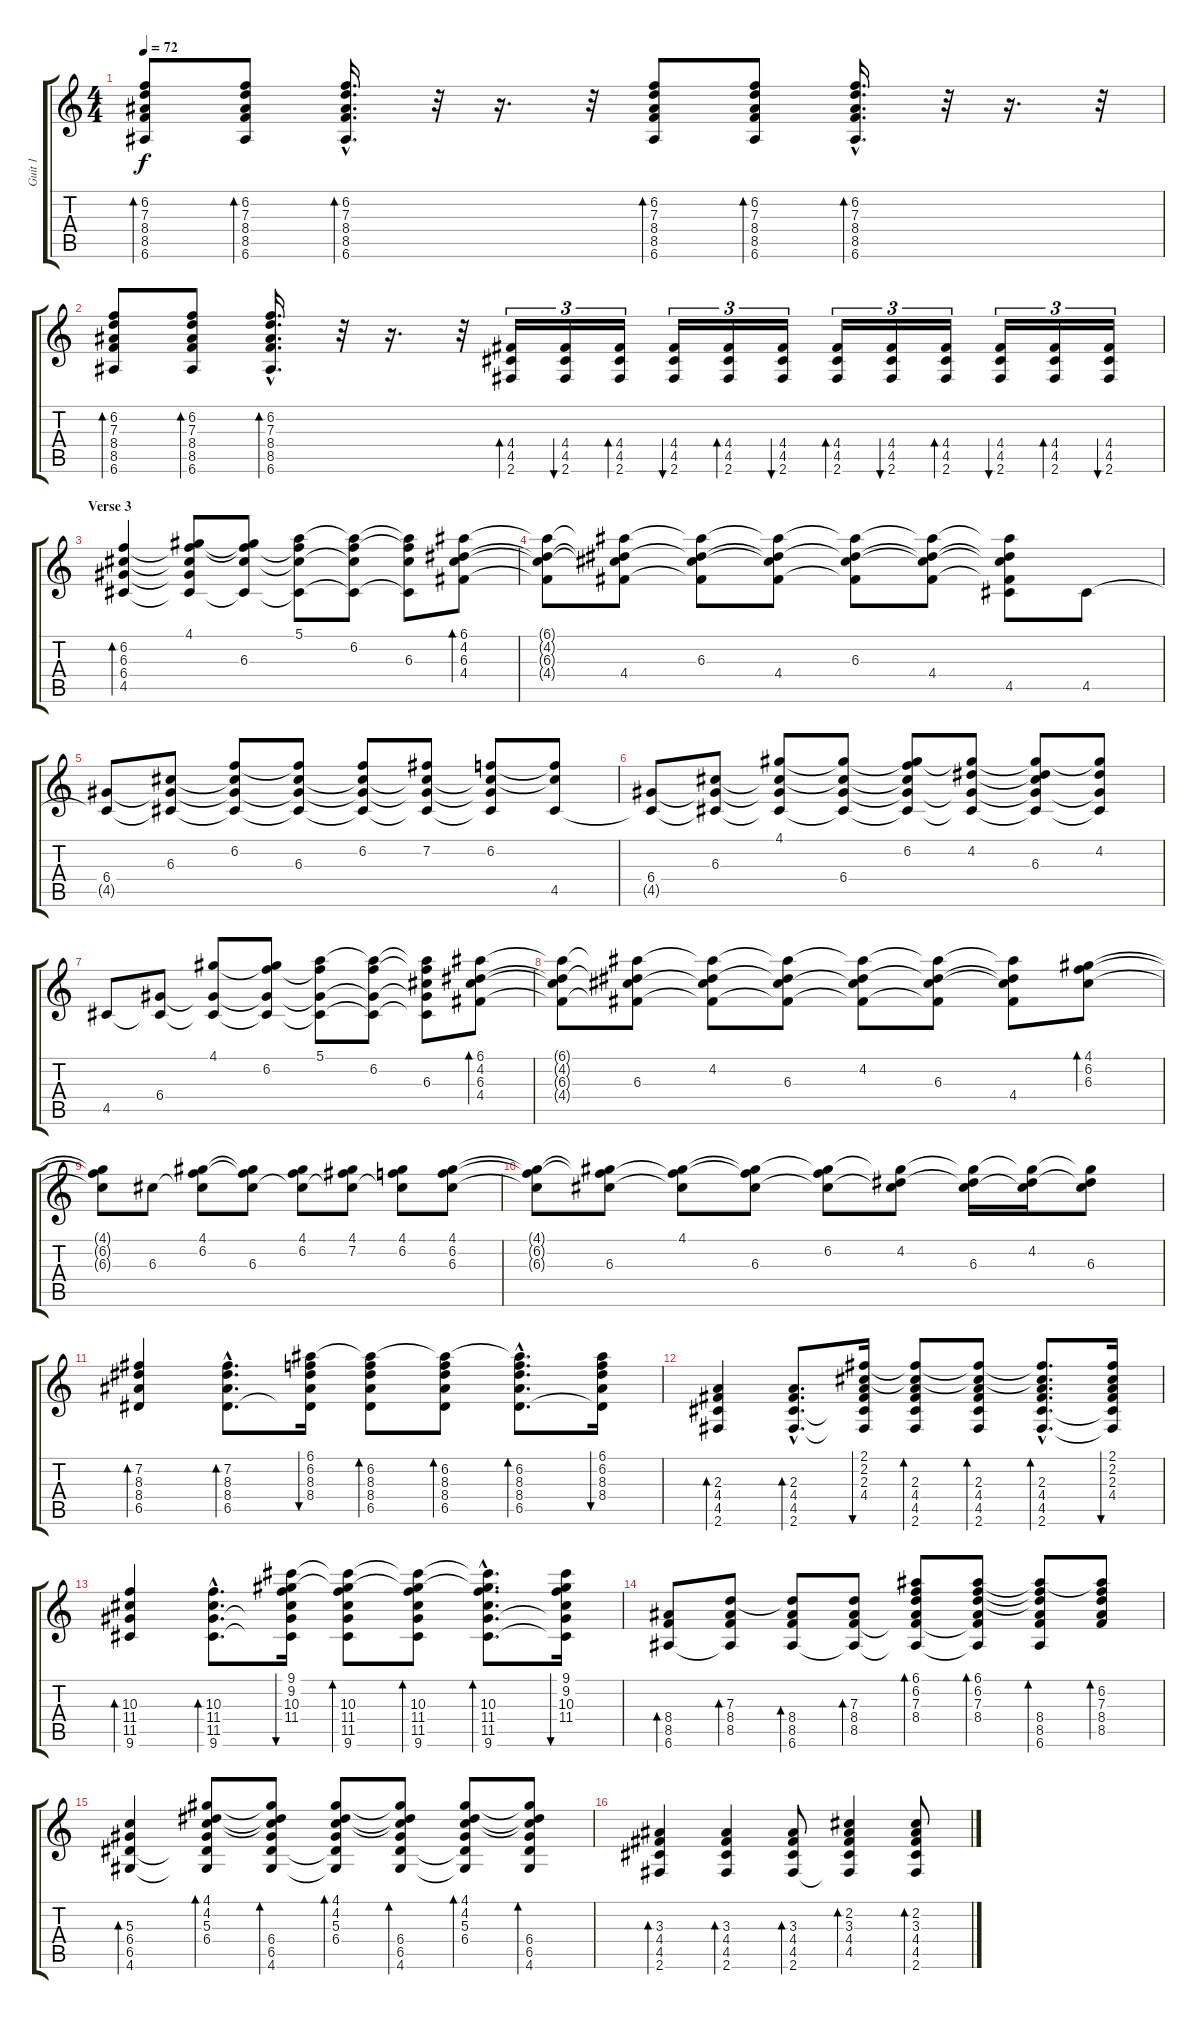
\track ("Guit 1" "Guit 1") {instrument electricguitarjazz}
\staff {score tabs}
\tuning (E4 B3 G3 D3 A2 E2) {hide}
\ts (4 4)
\tempo 72
\clef g2
\ks c
(6.2 7.3 8.4 8.5 6.6).8{bd 30 dy f instrument overdrivenguitar} (6.2 7.3 8.4 8.5 6.6).8{bd 30} (6.2{hac} 7.3{hac} 8.4{hac} 8.5{hac} 6.6{hac}).16{d bd 30} r.32 r.16{d} r.32 (6.2 7.3 8.4 8.5 6.6).8{bd 30} (6.2 7.3 8.4 8.5 6.6).8{bd 30} (6.2{hac} 7.3{hac} 8.4{hac} 8.5{hac} 6.6{hac}).16{d bd 30} r.32 r.16{d} r.32 |
(6.2 7.3 8.4 8.5 6.6).8{bd 30} (6.2 7.3 8.4 8.5 6.6).8{bd 30} (6.2{hac} 7.3{hac} 8.4{hac} 8.5{hac} 6.6{hac}).16{d bd 30} r.32 r.16{d} r.32 (4.4 4.5 2.6).16{tu (3 2) bd 30} (4.4 4.5 2.6).16{tu (3 2) bu 30} (4.4 4.5 2.6).16{tu (3 2) bd 30} (4.4 4.5 2.6).16{tu (3 2) bu 30} (4.4 4.5 2.6).16{tu (3 2) bd 30} (4.4 4.5 2.6).16{tu (3 2) bu 30} (4.4 4.5 2.6).16{tu (3 2) bd 30} (4.4 4.5 2.6).16{tu (3 2) bu 30} (4.4 4.5 2.6).16{tu (3 2) bd 30} (4.4 4.5 2.6).16{tu (3 2) bu 30} (4.4 4.5 2.6).16{tu (3 2) bd 30} (4.4 4.5 2.6).16{tu (3 2) bu 30} |
\section ("" "Verse 3")
(6.2 6.3 6.4 4.5).4{bd 30 instrument electricguitarjazz} (4.1 6.2{t} 6.3{t} 6.4{t} 4.5{t}).8 (4.1{t} 6.2{t} 6.3 4.5{t}).8 (5.1 6.2{t} 6.3{t} 4.5{t}).8 (5.1{t} 6.2 6.3{t} 4.5{t}).8 (5.1{t} 6.2{t} 6.3 4.5{t}).8 (6.1 4.2 6.3 4.4).8{bd 30} |
(6.1{t} 4.2{t} 6.3{t} 4.4{t}).8 (6.1{t} 4.2{t} 6.3{t} 4.4).8 (6.1{t} 4.2{t} 6.3 4.4{t}).8 (6.1{t} 4.2{t} 6.3{t} 4.4).8 (6.1{t} 4.2{t} 6.3 4.4{t}).8 (6.1{t} 4.2{t} 6.3{t} 4.4).8 (6.1{t} 4.2{t} 6.3{t} 4.4{t} 4.5).8 4.5.8 |
(6.4 4.5{t}).8 (6.3 6.4{t} 4.5{t}).8 (6.2 6.3{t} 6.4{t} 4.5{t}).8 (6.2{t} 6.3 6.4{t} 4.5{t}).8 (6.2 6.3{t} 6.4{t} 4.5{t}).8 (7.2 6.3{t} 6.4{t} 4.5{t}).8 (6.2 6.3{t} 6.4{t} 4.5{t}).8 (6.2{t} 6.3{t} 4.5).8 |
(6.4 4.5{t}).8 (6.3 6.4{t} 4.5{t}).8 (4.1 6.3{t} 6.4{t} 4.5{t}).8 (4.1{t} 6.3{t} 6.4 4.5{t}).8 (4.1{t} 6.2 6.3{t} 6.4{t} 4.5{t}).8 (4.1{t} 4.2 6.4{t} 4.5{t}).8 (4.1{t} 4.2{t} 6.3 6.4{t} 4.5{t}).8 (4.1{t} 4.2 6.4{t} 4.5{t}).8 |
4.5.8 (6.4 4.5{t}).8 (4.1 6.4{t} 4.5{t}).8 (4.1{t} 6.2 6.4{t} 4.5{t}).8 (5.1 6.2{t} 6.4{t} 4.5{t}).8 (5.1{t} 6.2 6.4{t} 4.5{t}).8 (5.1{t} 6.2{t} 6.3 6.4{t} 4.5{t}).8 (6.1 4.2 6.3 4.4).8{bd 30} |
(6.1{t} 4.2{t} 6.3{t} 4.4{t}).8 (6.1{t} 4.2{t} 6.3 4.4{t}).8 (6.1{t} 4.2 6.3{t} 4.4{t}).8 (6.1{t} 4.2{t} 6.3 4.4{t}).8 (6.1{t} 4.2 6.3{t} 4.4{t}).8 (6.1{t} 4.2{t} 6.3 4.4{t}).8 (6.1{t} 4.2{t} 6.3{t} 4.4).8 (4.1 6.2 6.3).8{bd 30} |
(4.1{t} 6.2{t} 6.3{t}).8 6.3.8 (4.1 6.2 6.3{t}).8 (4.1{t} 6.2{t} 6.3).8 (4.1 6.2 6.3{t}).8 (4.1 7.2 6.3{t}).8 (4.1 6.2 6.3{t}).8 (4.1 6.2 6.3).8 |
(4.1{t} 6.2{t} 6.3{t}).8 (4.1{t} 6.2{t} 6.3).8 (4.1 6.2{t} 6.3{t}).8 (4.1{t} 6.2{t} 6.3).8 (4.1{t} 6.2 6.3{t}).8 (4.1{t} 4.2 6.3{t}).8 (4.1{t} 4.2{t} 6.3).16 (4.1{t} 4.2 6.3{t}).16 (4.1{t} 4.2{t} 6.3).8 |
(7.2 8.3 8.4 6.5).4{bd 30} (7.2{hac} 8.3{hac} 8.4{hac} 6.5{hac}).8{d bd 30} (6.1 6.2 8.3 8.4 6.5{t}).16{bu 30} (6.1{t} 6.2 8.3 8.4 6.5).8{bd 30} (6.1{t} 6.2 8.3 8.4 6.5).8{bd 30} (6.1{hac t} 6.2{hac} 8.3{hac} 8.4{hac} 6.5{hac}).8{d bd 30} (6.1 6.2 8.3 8.4 6.5{t}).16{bu 30} |
(2.3 4.4 4.5 2.6).4{bd 30} (2.3{hac} 4.4{hac} 4.5{hac} 2.6{hac}).8{d bd 30} (2.1 2.2 2.3 4.4 4.5{t} 2.6{t}).16{bu 30} (2.1{t} 2.2{t} 2.3 4.4 4.5 2.6).8{bd 30} (2.1{t} 2.2{t} 2.3 4.4 4.5 2.6).8{bd 30} (2.1{hac t} 2.2{hac t} 2.3{hac} 4.4{hac} 4.5{hac} 2.6{hac}).8{d bd 30} (2.1 2.2 2.3 4.4 4.5{t} 2.6{t}).16{bu 30} |
(10.3 11.4 11.5 9.6).4{bd 30} (10.3{hac} 11.4{hac} 11.5{hac} 9.6{hac}).8{d bd 30} (9.1 9.2 10.3 11.4 11.5{t} 9.6{t}).16{bu 30} (9.1{t} 9.2{t} 10.3 11.4 11.5 9.6).8{bd 30} (9.1{t} 9.2{t} 10.3 11.4 11.5 9.6).8{bd 30} (9.1{hac t} 9.2{hac t} 10.3{hac} 11.4{hac} 11.5{hac} 9.6{hac}).8{d bd 30} (9.1 9.2 10.3 11.4 11.5{t} 9.6{t}).16{bu 30} |
(8.4 8.5 6.6).8{bd 30} (7.3 8.4 8.5 6.6{t}).8{bd 30} (7.3{t} 8.4 8.5 6.6).8{bd 30} (7.3 8.4 8.5 6.6{t}).8{bd 30} (6.1 6.2 7.3 8.4 8.5{t} 6.6{t}).8{bd 30} (6.1 6.2 7.3 8.4 8.5{t} 6.6{t}).8{bd 30} (6.1{t} 6.2{t} 7.3{t} 8.4 8.5 6.6).8{bd 30} (6.1{t} 6.2 7.3 8.4 8.5).8{bd 30} |
(5.3 6.4 6.5 4.6).4{bd 30} (4.1 4.2 5.3 6.4 6.5{t} 4.6{t}).8{bd 30} (4.1{t} 4.2{t} 5.3{t} 6.4 6.5 4.6).8{bd 30} (4.1 4.2 5.3 6.4 6.5{t} 4.6{t}).8{bd 30} (4.1{t} 4.2{t} 5.3{t} 6.4 6.5 4.6).8{bd 30} (4.1 4.2 5.3 6.4 6.5{t} 4.6{t}).8{bd 30} (4.1{t} 4.2{t} 5.3{t} 6.4 6.5 4.6).8{bd 30} |
(3.3 4.4 4.5 2.6).4{bd 30} (3.3 4.4 4.5 2.6).4{bd 30} (3.3 4.4 4.5 2.6).8{bd 30} (2.2 3.3 4.4 4.5 2.6{t}).4{bd 30} (2.2 3.3 4.4 4.5 2.6).8{bd 30}
